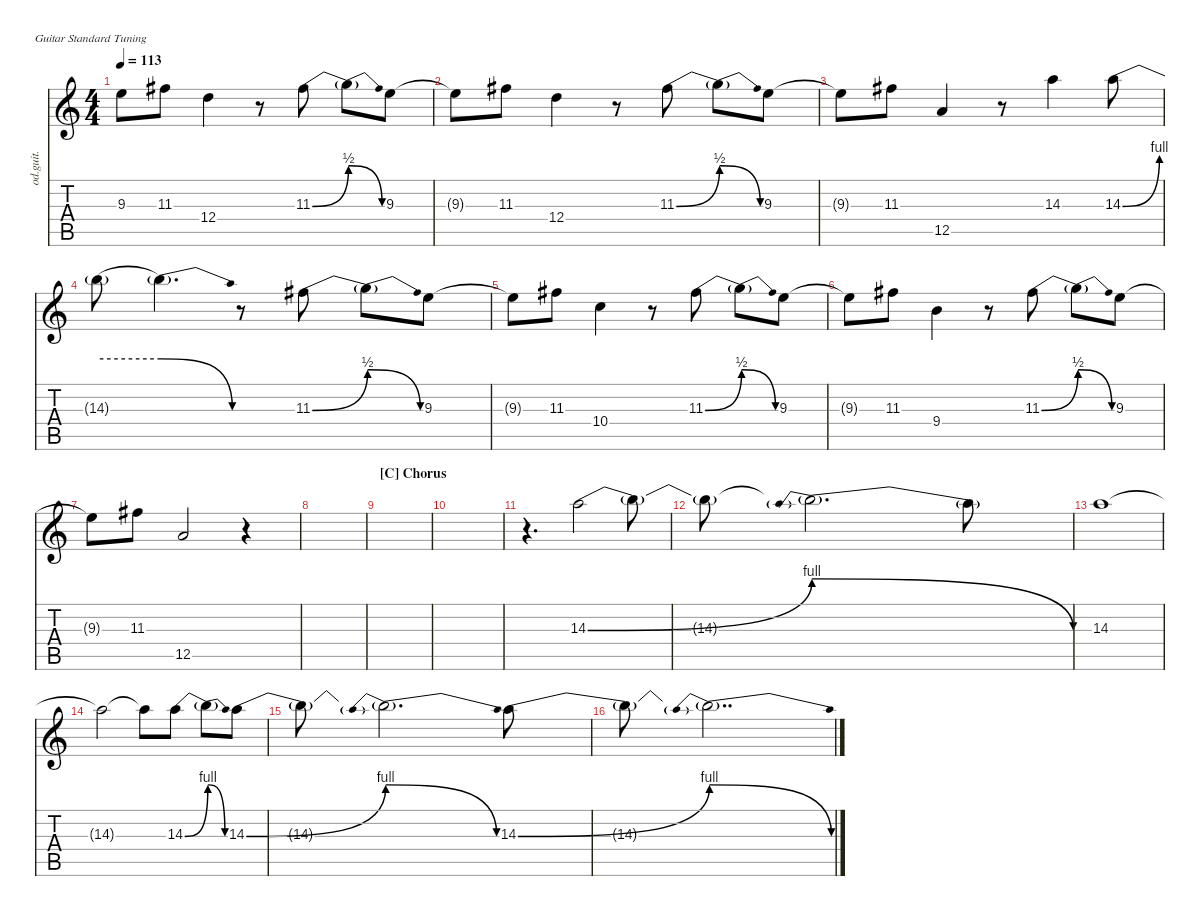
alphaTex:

\defaultSystemsLayout 4
\hideDynamics
\bracketExtendMode nobrackets
\otherSystemsTrackNameOrientation horizontal
\track ("Overdriven Guitar" "od.guit.") {instrument overdrivenguitar}
\staff {score tabs}
\tuning (E4 B3 G3 D3 A2 E2)
\ts (4 4)
\tempo 113
\clef g2
\ks c
9.3{t}.8{dy mf} 11.3.8 12.4.4 r.8 11.3{be (bend 0 0 16.2 2)}.8 11.3{be (release 0 2 5.3999999999999995 0) t}.8 9.3.8 |
9.3{t}.8 11.3.8 12.4.4 r.8 11.3{be (bend 0 0 16.2 2)}.8 11.3{be (release 0 2 5.3999999999999995 0) t}.8 9.3.8 |
9.3{t}.8 11.3.8 12.5.4 r.8 14.3.4 14.3{be (bend 0 0 15 4)}.8 |
14.3{be (hold 0 4 60 4) t}.8 14.3{be (release 0 4 2.4 0) t}.4{d} r.8 11.3{be (bend 0 0 16.2 2)}.8 11.3{be (release 0 2 5.3999999999999995 0) t}.8 9.3.8 |
9.3{t}.8 11.3.8 10.4.4 r.8 11.3{be (bend 0 0 16.2 2)}.8 11.3{be (release 0 2 5.3999999999999995 0) t}.8 9.3.8 |
9.3{t}.8 11.3.8 9.4.4 r.8 11.3{be (bend 0 0 16.2 2)}.8 11.3{be (release 0 2 5.3999999999999995 0) t}.8 9.3.8 |
9.3{t}.8 11.3.8 12.5.2 r.4 |
|
\section ("C" "Chorus")
|
|
r.4{d} 14.3{be (bend 0 0 6.6 4)}.2 14.3{t}.8 |
14.3{t}.8 14.3{be (prebendrelease 0 4 1.7999999999999998 0) t}.2{d} 14.3{t}.8 |
14.3.1 |
14.3{t}.2 14.3{t}.8 14.3{be (bend 0 0 15 4)}.8 14.3{be (release 0 4 3.5999999999999996 0) t}.8 14.3{be (bend 0 0 15 4)}.8 |
14.3{t}.8 14.3{be (prebendrelease 0 4 1.7999999999999998 0) t}.2{d} 14.3{be (bend 0 0 15 4)}.8 |
14.3{t}.8 14.3{be (prebendrelease 0 4 1.2 0) t}.2{dd}
